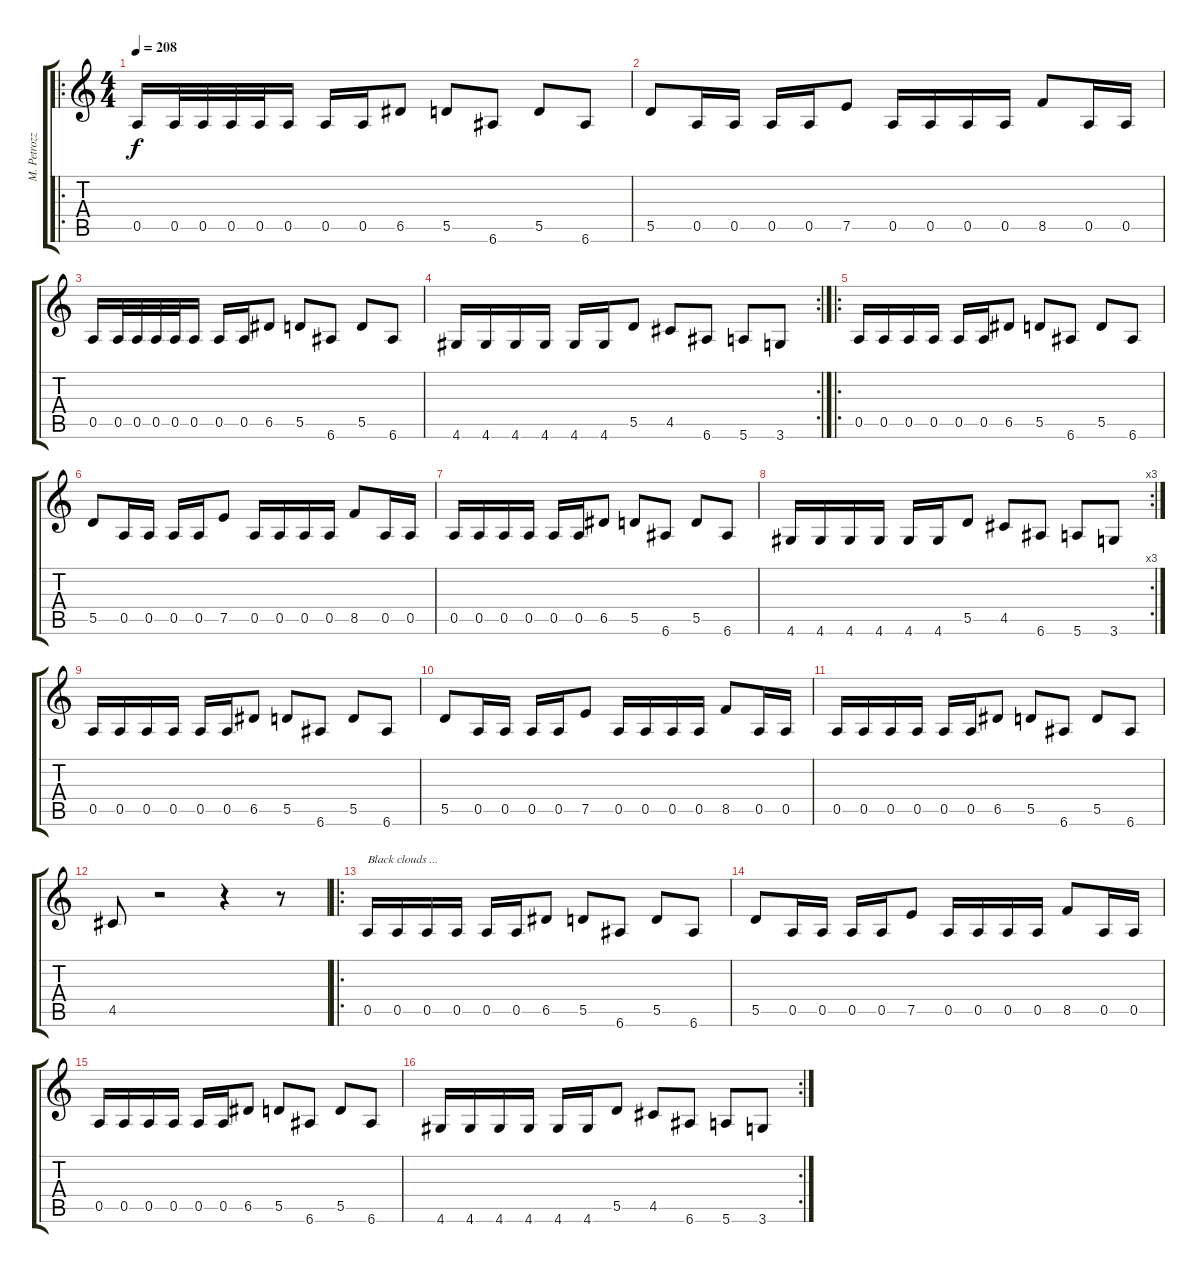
\track ("M. Petrozza" "M. Petrozz") {instrument distortionguitar}
\staff {score tabs}
\tuning (E4 B3 G3 D3 A2 E2) {hide}
\ro
\ts (4 4)
\tempo 208
\clef g2
\ks c
0.5.16{dy f instrument distortionguitar} 0.5.32 0.5.32 0.5.32 0.5.32 0.5.16 0.5.16 0.5.16 6.5.8 5.5.8 6.6.8 5.5.8 6.6.8 |
5.5.8 0.5.16 0.5.16 0.5.16 0.5.16 7.5.8 0.5.16 0.5.16 0.5.16 0.5.16 8.5.8 0.5.16 0.5.16 |
0.5.16 0.5.32 0.5.32 0.5.32 0.5.32 0.5.16 0.5.16 0.5.16 6.5.8 5.5.8 6.6.8 5.5.8 6.6.8 |
\rc 2
4.6.16 4.6.16 4.6.16 4.6.16 4.6.16 4.6.16 5.5.8 4.5.8 6.6.8 5.6.8 3.6.8 |
\ro
0.5.16 0.5.16 0.5.16 0.5.16 0.5.16 0.5.16 6.5.8 5.5.8 6.6.8 5.5.8 6.6.8 |
5.5.8 0.5.16 0.5.16 0.5.16 0.5.16 7.5.8 0.5.16 0.5.16 0.5.16 0.5.16 8.5.8 0.5.16 0.5.16 |
0.5.16 0.5.16 0.5.16 0.5.16 0.5.16 0.5.16 6.5.8 5.5.8 6.6.8 5.5.8 6.6.8 |
\rc 3
4.6.16 4.6.16 4.6.16 4.6.16 4.6.16 4.6.16 5.5.8 4.5.8 6.6.8 5.6.8 3.6.8 |
0.5.16 0.5.16 0.5.16 0.5.16 0.5.16 0.5.16 6.5.8 5.5.8 6.6.8 5.5.8 6.6.8 |
5.5.8 0.5.16 0.5.16 0.5.16 0.5.16 7.5.8 0.5.16 0.5.16 0.5.16 0.5.16 8.5.8 0.5.16 0.5.16 |
0.5.16 0.5.16 0.5.16 0.5.16 0.5.16 0.5.16 6.5.8 5.5.8 6.6.8 5.5.8 6.6.8 |
4.5.8 r.2 r.4 r.8 |
\ro
0.5.16{txt "Black clouds ..."} 0.5.16 0.5.16 0.5.16 0.5.16 0.5.16 6.5.8 5.5.8 6.6.8 5.5.8 6.6.8 |
5.5.8 0.5.16 0.5.16 0.5.16 0.5.16 7.5.8 0.5.16 0.5.16 0.5.16 0.5.16 8.5.8 0.5.16 0.5.16 |
0.5.16 0.5.16 0.5.16 0.5.16 0.5.16 0.5.16 6.5.8 5.5.8 6.6.8 5.5.8 6.6.8 |
\rc 2
4.6.16 4.6.16 4.6.16 4.6.16 4.6.16 4.6.16 5.5.8 4.5.8 6.6.8 5.6.8 3.6.8
